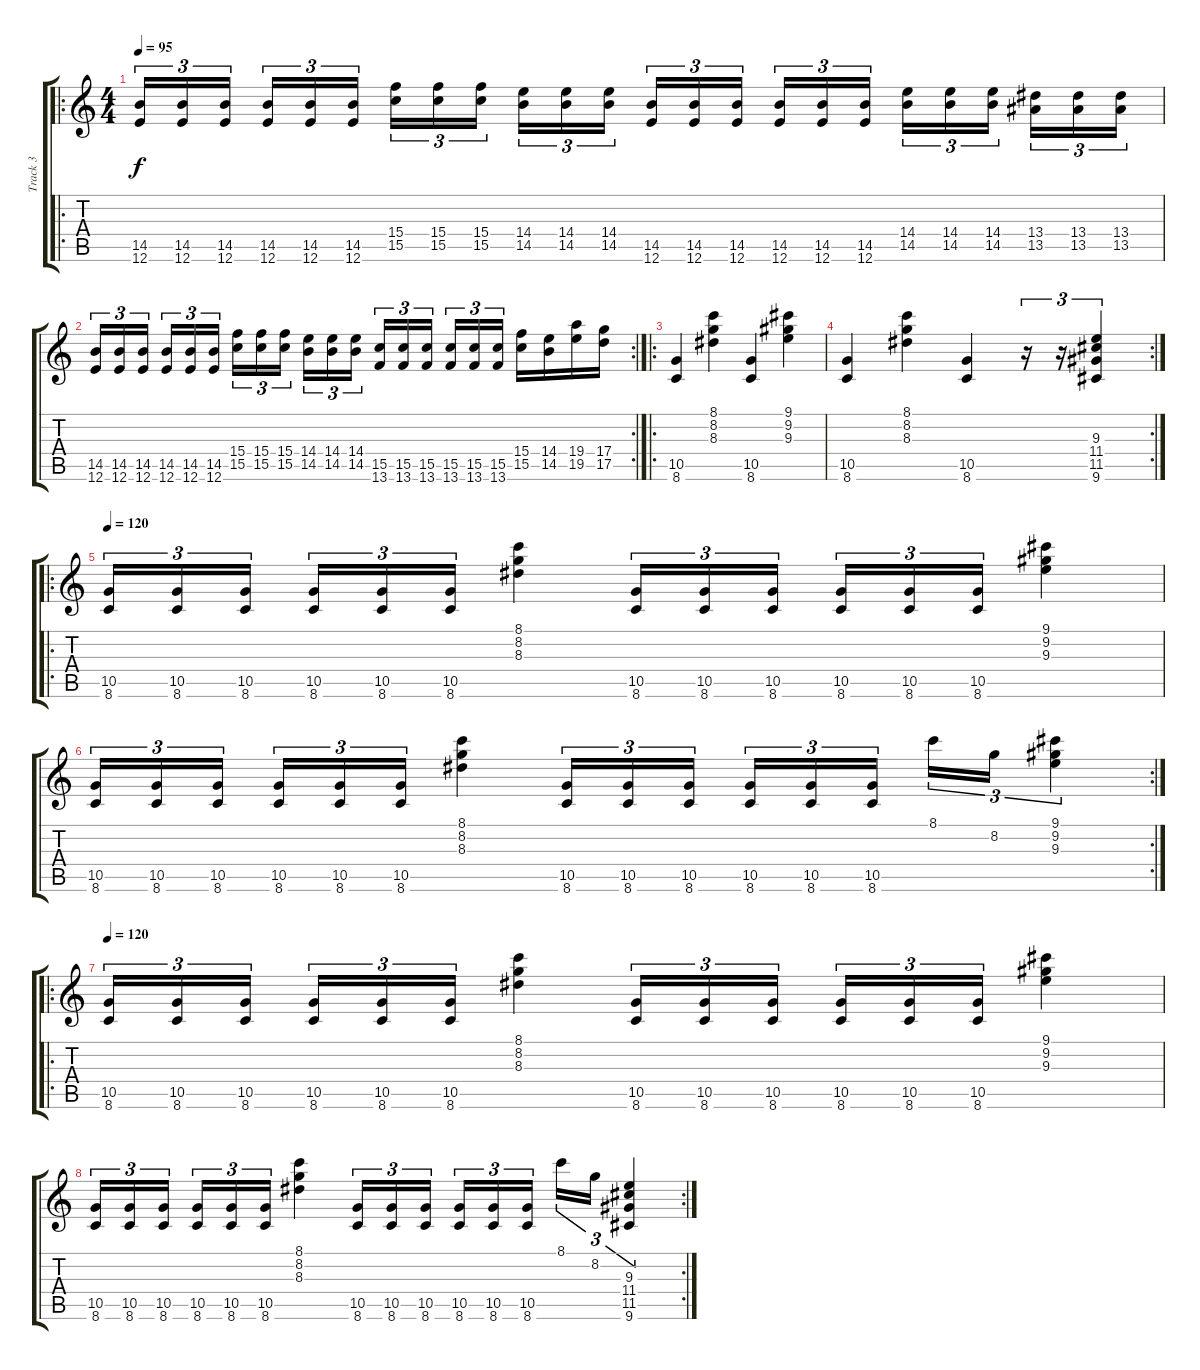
\track ("Track 3" "Track 3") {instrument distortionguitar}
\staff {score tabs}
\tuning (E4 B3 G3 D3 A2 E2) {hide}
\ro
\ts (4 4)
\tempo 95
\clef g2
\ks c
(14.5 12.6).16{tu (3 2) dy f} (14.5 12.6).16{tu (3 2)} (14.5 12.6).16{tu (3 2)} (14.5 12.6).16{tu (3 2)} (14.5 12.6).16{tu (3 2)} (14.5 12.6).16{tu (3 2)} (15.4 15.5).16{tu (3 2)} (15.4 15.5).16{tu (3 2)} (15.4 15.5).16{tu (3 2)} (14.4 14.5).16{tu (3 2)} (14.4 14.5).16{tu (3 2)} (14.4 14.5).16{tu (3 2)} (14.5 12.6).16{tu (3 2)} (14.5 12.6).16{tu (3 2)} (14.5 12.6).16{tu (3 2)} (14.5 12.6).16{tu (3 2)} (14.5 12.6).16{tu (3 2)} (14.5 12.6).16{tu (3 2)} (14.4 14.5).16{tu (3 2)} (14.4 14.5).16{tu (3 2)} (14.4 14.5).16{tu (3 2)} (13.4 13.5).16{tu (3 2)} (13.4 13.5).16{tu (3 2)} (13.4 13.5).16{tu (3 2)} |
\rc 2
(14.5 12.6).16{tu (3 2)} (14.5 12.6).16{tu (3 2)} (14.5 12.6).16{tu (3 2)} (14.5 12.6).16{tu (3 2)} (14.5 12.6).16{tu (3 2)} (14.5 12.6).16{tu (3 2)} (15.4 15.5).16{tu (3 2)} (15.4 15.5).16{tu (3 2)} (15.4 15.5).16{tu (3 2)} (14.4 14.5).16{tu (3 2)} (14.4 14.5).16{tu (3 2)} (14.4 14.5).16{tu (3 2)} (15.5 13.6).16{tu (3 2)} (15.5 13.6).16{tu (3 2)} (15.5 13.6).16{tu (3 2)} (15.5 13.6).16{tu (3 2)} (15.5 13.6).16{tu (3 2)} (15.5 13.6).16{tu (3 2)} (15.4 15.5).16 (14.4 14.5).16 (19.4 19.5).16 (17.4 17.5).16 |
\ro
(10.5 8.6).4 (8.1 8.2 8.3).4 (10.5 8.6).4 (9.1 9.2 9.3).4 |
\rc 2
(10.5 8.6).4 (8.1 8.2 8.3).4 (10.5 8.6).4 r.16{tu (3 2)} r.16{tu (3 2)} (9.3 11.4 11.5 9.6).4{tu (3 2)} |
\ro
\tempo 120
(10.5 8.6).16{tu (3 2)} (10.5 8.6).16{tu (3 2)} (10.5 8.6).16{tu (3 2)} (10.5 8.6).16{tu (3 2)} (10.5 8.6).16{tu (3 2)} (10.5 8.6).16{tu (3 2)} (8.1 8.2 8.3).4 (10.5 8.6).16{tu (3 2)} (10.5 8.6).16{tu (3 2)} (10.5 8.6).16{tu (3 2)} (10.5 8.6).16{tu (3 2)} (10.5 8.6).16{tu (3 2)} (10.5 8.6).16{tu (3 2)} (9.1 9.2 9.3).4 |
\rc 2
(10.5 8.6).16{tu (3 2)} (10.5 8.6).16{tu (3 2)} (10.5 8.6).16{tu (3 2)} (10.5 8.6).16{tu (3 2)} (10.5 8.6).16{tu (3 2)} (10.5 8.6).16{tu (3 2)} (8.1 8.2 8.3).4 (10.5 8.6).16{tu (3 2)} (10.5 8.6).16{tu (3 2)} (10.5 8.6).16{tu (3 2)} (10.5 8.6).16{tu (3 2)} (10.5 8.6).16{tu (3 2)} (10.5 8.6).16{tu (3 2)} 8.1.16{tu (3 2)} 8.2.16{tu (3 2)} (9.1 9.2 9.3).4{tu (3 2)} |
\ro
\tempo 120
(10.5 8.6).16{tu (3 2)} (10.5 8.6).16{tu (3 2)} (10.5 8.6).16{tu (3 2)} (10.5 8.6).16{tu (3 2)} (10.5 8.6).16{tu (3 2)} (10.5 8.6).16{tu (3 2)} (8.1 8.2 8.3).4 (10.5 8.6).16{tu (3 2)} (10.5 8.6).16{tu (3 2)} (10.5 8.6).16{tu (3 2)} (10.5 8.6).16{tu (3 2)} (10.5 8.6).16{tu (3 2)} (10.5 8.6).16{tu (3 2)} (9.1 9.2 9.3).4 |
\rc 2
(10.5 8.6).16{tu (3 2)} (10.5 8.6).16{tu (3 2)} (10.5 8.6).16{tu (3 2)} (10.5 8.6).16{tu (3 2)} (10.5 8.6).16{tu (3 2)} (10.5 8.6).16{tu (3 2)} (8.1 8.2 8.3).4 (10.5 8.6).16{tu (3 2)} (10.5 8.6).16{tu (3 2)} (10.5 8.6).16{tu (3 2)} (10.5 8.6).16{tu (3 2)} (10.5 8.6).16{tu (3 2)} (10.5 8.6).16{tu (3 2)} 8.1.16{tu (3 2)} 8.2.16{tu (3 2)} (9.3 11.4 11.5 9.6).4{tu (3 2)}
